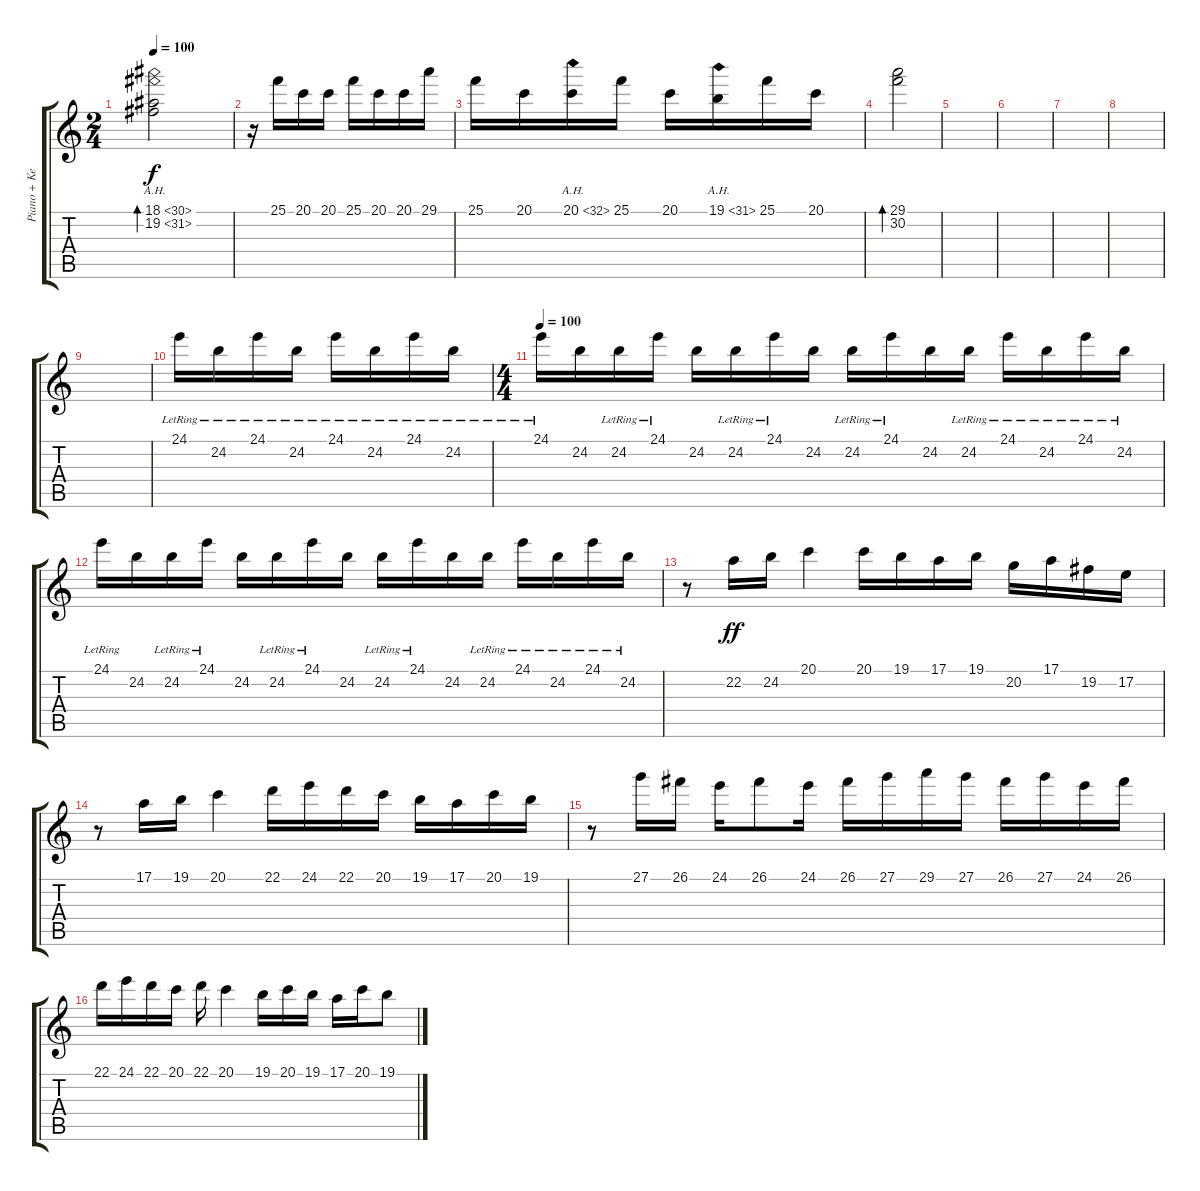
\track ("Piano + Keyboards (A. Staropoli)" "Piano + Ke") {instrument brightacousticpiano}
\staff {score tabs}
\tuning (E4 B3 G3 D3 A2 E2) {hide}
\ts (2 4)
\tempo 100
\clef g2
\ks c
(18.1{ah 12} 19.2{ah 12}).2{bd 120 dy f} |
r.16 25.1.16 20.1.16 20.1.16 25.1.16 20.1.16 20.1.16 29.1.16 |
25.1.16 20.1.16 20.1{ah 12}.16 25.1.16 20.1.16 19.1{ah 12}.16 25.1.16 20.1.16 |
(29.1 30.2).2{bd 120} |
|
|
|
|
|
24.1{lr}.16 24.2{lr}.16 24.1{lr}.16 24.2{lr}.16 24.1{lr}.16 24.2{lr}.16 24.1{lr}.16 24.2{lr}.16 |
\ts (4 4)
\tempo 100
24.1{lr}.16 24.2.16 24.2{lr}.16 24.1{lr}.16 24.2.16 24.2{lr}.16 24.1{lr}.16 24.2.16 24.2{lr}.16 24.1{lr}.16 24.2.16 24.2{lr}.16 24.1{lr}.16 24.2{lr}.16 24.1{lr}.16 24.2{lr}.16 |
24.1{lr}.16 24.2.16 24.2{lr}.16 24.1{lr}.16 24.2.16 24.2{lr}.16 24.1{lr}.16 24.2.16 24.2{lr}.16 24.1{lr}.16 24.2.16 24.2{lr}.16 24.1{lr}.16 24.2{lr}.16 24.1{lr}.16 24.2{lr}.16 |
r.8 22.2.16{dy ff} 24.2.16 20.1.4 20.1.16 19.1.16 17.1.16 19.1.16 20.2.16 17.1.16 19.2.16 17.2.16 |
r.8 17.1.16 19.1.16 20.1.4 22.1.16 24.1.16 22.1.16 20.1.16 19.1.16 17.1.16 20.1.16 19.1.16 |
r.8 27.1.16 26.1.16 24.1.16 26.1.8 24.1.16 26.1.16 27.1.16 29.1.16 27.1.16 26.1.16 27.1.16 24.1.16 26.1.16 |
22.1.16 24.1.16 22.1.16 20.1.16 22.1.16 20.1.4 19.1.16 20.1.16 19.1.16 17.1.16 20.1.16 19.1.8
